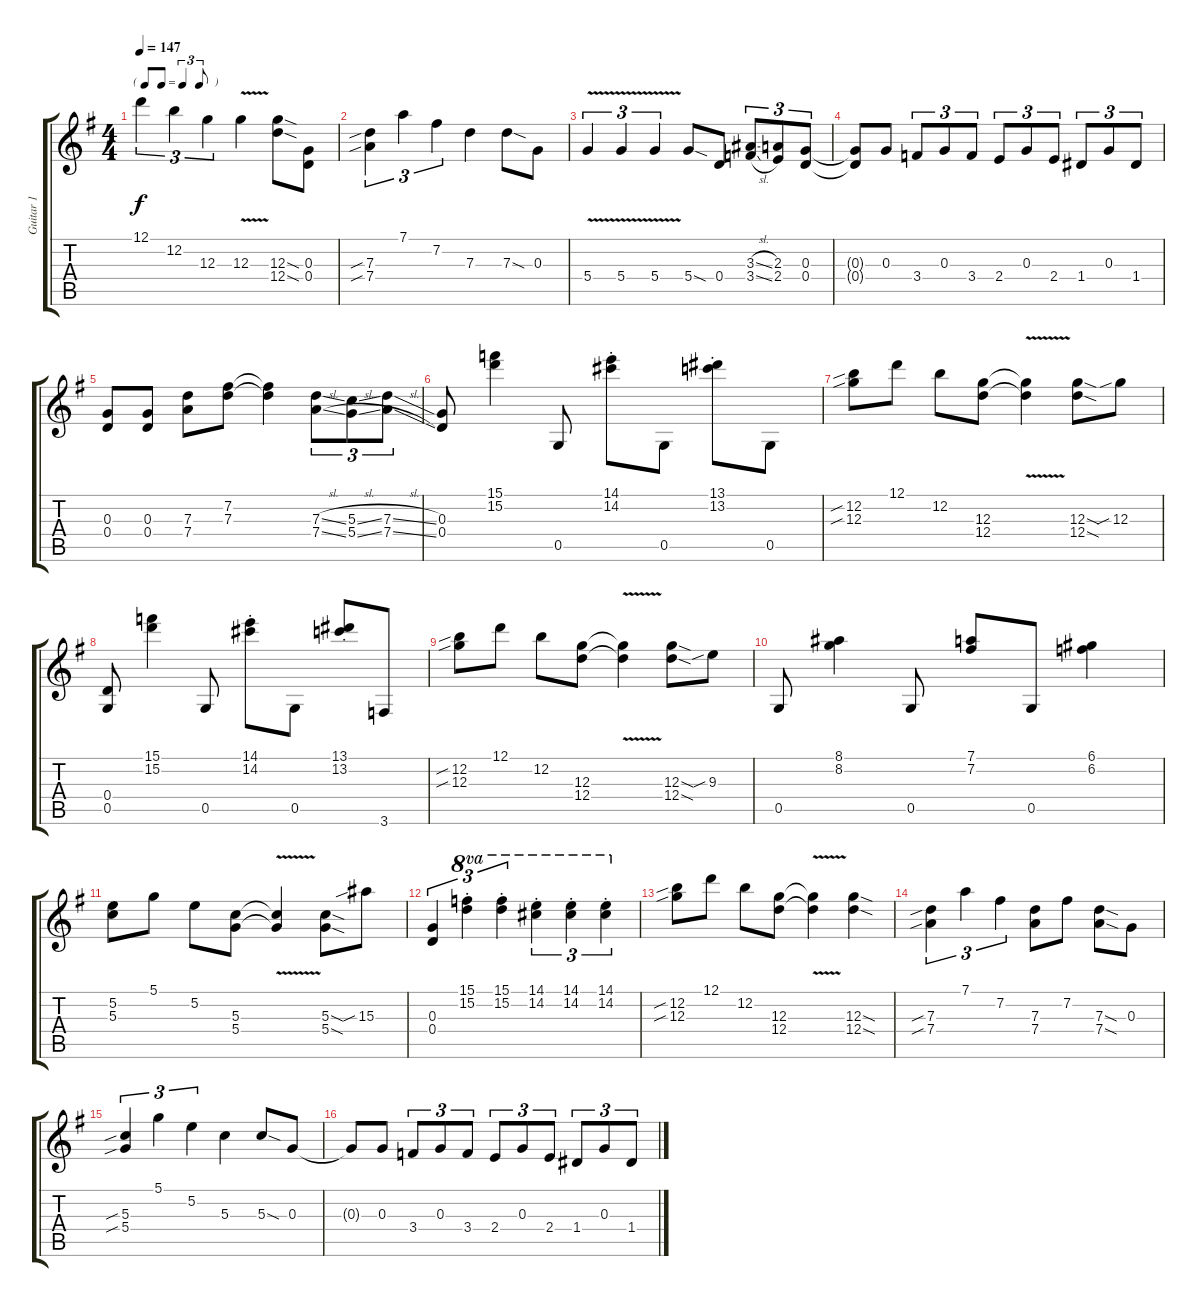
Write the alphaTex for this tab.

\track ("Guitar 1" "Guitar 1") {instrument overdrivenguitar}
\staff {score tabs}
\tuning (D4 B3 G3 D3 G2 D2) {hide}
\ts (4 4)
\tf triplet8th
\tempo 147
\clef g2
\ks g
12.1.4{tu (3 2) dy f} 12.2.4{tu (3 2)} 12.3.4{tu (3 2)} 12.3{v}.4 (12.3{sod} 12.4{sod}).8 (0.3 0.4).8 |
(7.3{sib} 7.4{sib}).4{tu (3 2)} 7.1.4{tu (3 2)} 7.2.4{tu (3 2)} 7.3.4 7.3{sod}.8 0.3.8 |
5.4{v}.4{tu (3 2)} 5.4{v}.4{tu (3 2)} 5.4{v}.4{tu (3 2)} 5.4{sod}.8 0.4.8 (3.3{sl} 3.4{sl}).8{tu (3 2)} (2.3 2.4).8{tu (3 2)} (0.3 0.4).8{tu (3 2)} |
(0.3{t} 0.4{t}).8 0.3.8 3.4.8{tu (3 2)} 0.3.8{tu (3 2)} 3.4.8{tu (3 2)} 2.4.8{tu (3 2)} 0.3.8{tu (3 2)} 2.4.8{tu (3 2)} 1.4.8{tu (3 2)} 0.3.8{tu (3 2)} 1.4.8{tu (3 2)} |
(0.3 0.4).8 (0.3 0.4).8 (7.3 7.4).8 (7.2 7.3).8 (7.2{t} 7.3{t}).4 (7.3{sl} 7.4{sl}).8{tu (3 2)} (5.3{sl} 5.4{sl}).8{tu (3 2)} (7.3{sl} 7.4{sl}).8{tu (3 2)} |
(0.3 0.4).8 (15.1 15.2).4 0.5.8 (14.1{st} 14.2{st}).8 0.5.8 (13.1{st} 13.2{st}).8 0.5.8 |
(12.2{sib} 12.3{sib}).8 12.1.8 12.2.8 (12.3 12.4).8 (12.3{v t} 12.4{v t}).4 (12.3{sod} 12.4{sod}).8 12.3{sib}.8 |
(0.4 0.5).8 (15.1 15.2).4 0.5.8 (14.1{st} 14.2{st}).8 0.5.8 (13.1{st} 13.2{st}).8 3.6.8 |
(12.2{sib} 12.3{sib}).8 12.1.8 12.2.8 (12.3 12.4).8 (12.3{v t} 12.4{v t}).4 (12.3{sod} 12.4{sod}).8 9.3{sib}.8 |
0.5.8 (8.1 8.2).4 0.5.8 (7.1 7.2).8 0.5.8 (6.1 6.2).4 |
(5.2 5.3).8 5.1.8 5.2.8 (5.3 5.4).8 (5.3{v t} 5.4{v t}).4 (5.3{sod} 5.4{sod}).8 15.3{sib}.8 |
(0.3 0.4).4{tu (3 2)} (15.1{st} 15.2{st}).4{tu (3 2) ot 8va} (15.1{st} 15.2{st}).4{tu (3 2) ot 8va} (14.1{st} 14.2{st}).4{tu (3 2) ot 8va} (14.1{st} 14.2{st}).4{tu (3 2) ot 8va} (14.1{st} 14.2{st}).4{tu (3 2) ot 8va} |
(12.2{sib} 12.3{sib}).8 12.1.8 12.2.8 (12.3 12.4).8 (12.3{v t} 12.4{v t}).4 (12.3{sod} 12.4{sod}).4 |
(7.3{sib} 7.4{sib}).4{tu (3 2)} 7.1.4{tu (3 2)} 7.2.4{tu (3 2)} (7.3 7.4).8 7.2.8 (7.3{sod} 7.4{sod}).8 0.3.8 |
(5.3{sib} 5.4{sib}).4{tu (3 2)} 5.1.4{tu (3 2)} 5.2.4{tu (3 2)} 5.3.4 5.3{sod}.8 0.3.8 |
0.3{t}.8 0.3.8 3.4.8{tu (3 2)} 0.3.8{tu (3 2)} 3.4.8{tu (3 2)} 2.4.8{tu (3 2)} 0.3.8{tu (3 2)} 2.4.8{tu (3 2)} 1.4.8{tu (3 2)} 0.3.8{tu (3 2)} 1.4.8{tu (3 2)}
